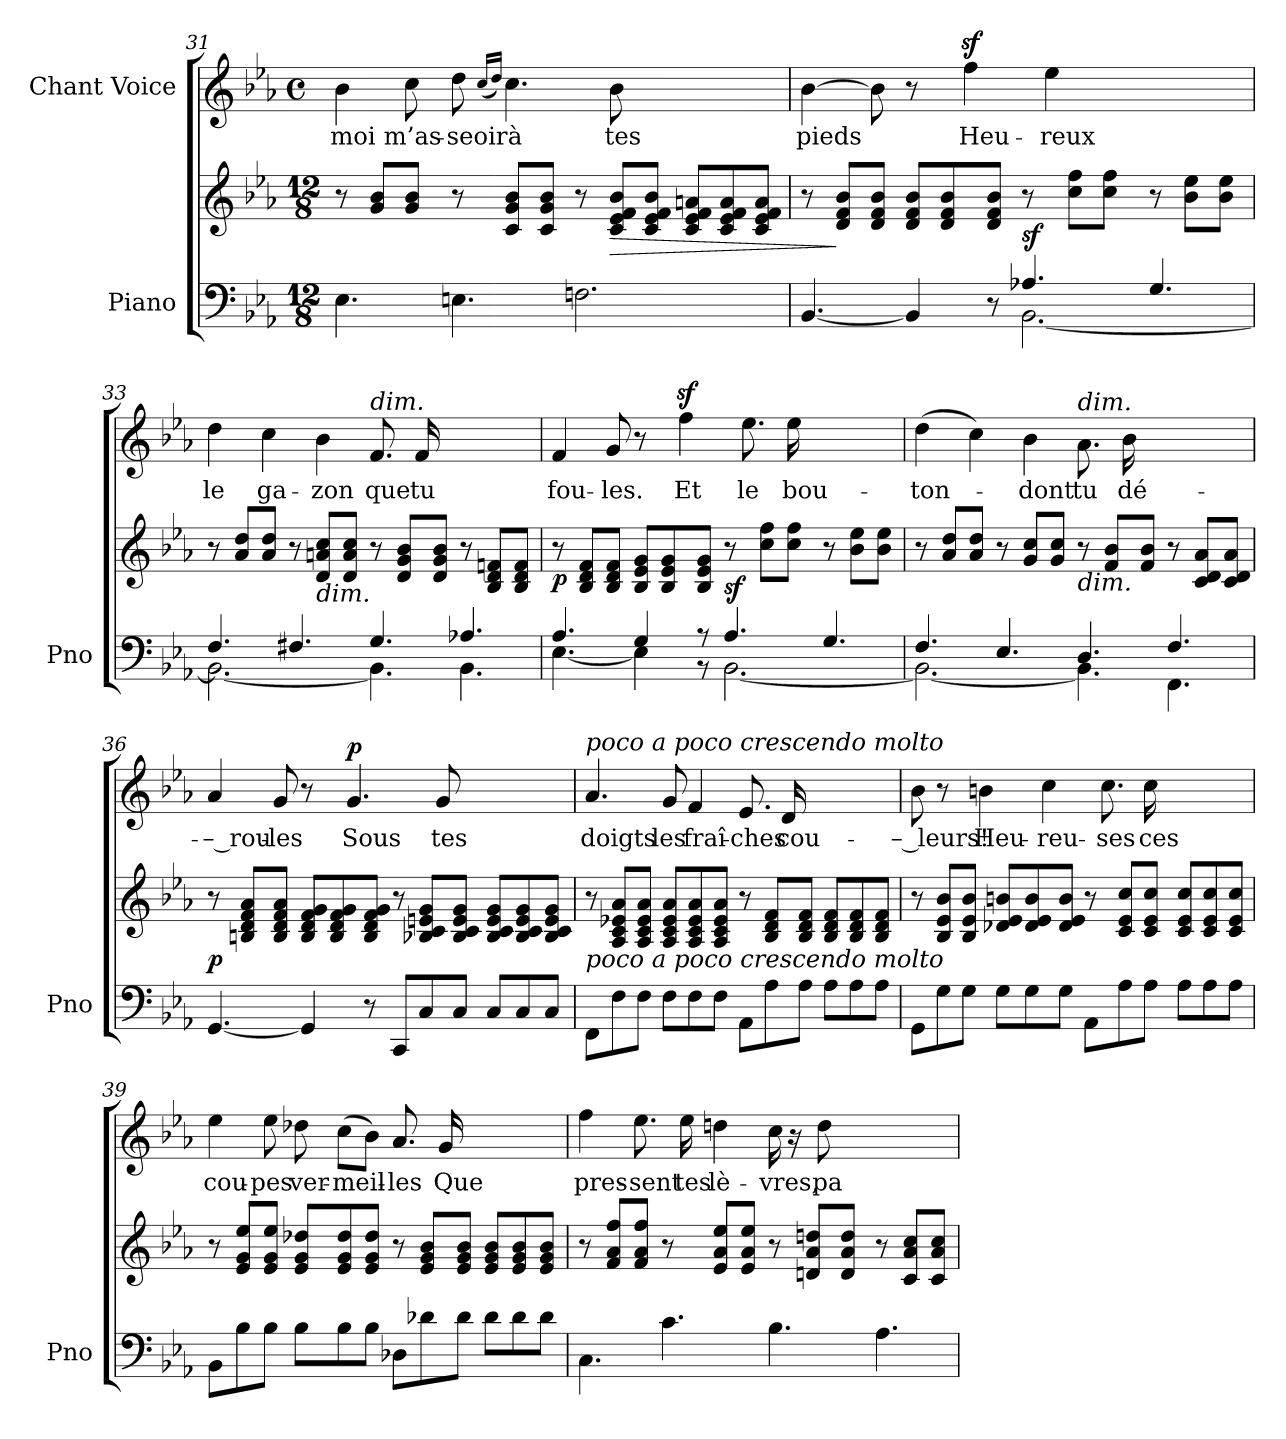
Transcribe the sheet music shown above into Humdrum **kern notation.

**kern	**kern	**dynam	**kern	**text	**dynam
*part2	*part2	*part2	*part1	*part1	*part1
*staff3	*staff2	*staff2/3	*staff1	*staff1	*staff1
*I"Piano	*	*	*I"Chant Voice	*	*
*I'Pno	*	*	*	*	*
*clefF4	*clefG2	*	*clefG2	*	*
*k[b-e-a-]	*k[b-e-a-]	*	*k[b-e-a-]	*	*
*M12/8	*M12/8	*	*M4/4	*	*
*	*	*	*met(c)	*	*
=31	=31	=31	=31	=31	=31
!	!	!	!	!LO:LY:b	!
4.E-\	8r	.	4b-\	-moi	.
.	8g/ 8b-/L	.	.	.	.
!	!	!	!	!LO:LY:b	!
.	8g/ 8b-/J	.	8cc\	m’as-	.
!	!	!	!	!LO:LY:b	!
4.En\	8r	.	8dd\	-seoir	.
.	.	.	(16qcc/LL	.	.
.	.	.	16qdd/JJ)	.	.
!	!	!	!	!LO:LY:b	!
.	8c/ 8g/ 8b-/L	.	4.cc\	à	.
.	8c/ 8g/ 8b-/J	.	.	.	.
2.Fn\	8r	.	.	.	.
!	!	!LO:HP:b	!	!LO:LY:b	!
.	8c/ 8e-/ 8f/ 8b-/L	>	8b-\	tes	.
.	8c/ 8e-/ 8f/ 8b-/J	.	2ryy	.	.
.	8c/ 8e-/ 8f/ 8an/L	.	.	.	.
.	8c/ 8e-/ 8f/ 8a/	.	.	.	.
.	8c/ 8e-/ 8f/ 8a/J	.	.	.	.
!!LO:LB:g=z
=32	=32	=32	=32	=32	=32
*^	*	*	*	*	*
!	!	!	!	!	!LO:LY:b	!
[4.BB-/	2.ryy	8r	.	[4b-\	pieds	.
.	.	8d/ 8f/ 8b-/L	]	.	.	.
.	.	8d/ 8f/ 8b-/J	.	8b-\]	.	.
!	!	!	!	!LO:N:vis=8	!	!
4BB-/]	.	8d/ 8f/ 8b-/L	.	8.r	.	.
.	.	8d/ 8f/ 8b-/	.	.	.	.
!	!	!	!	!	!LO:LY:b	!
.	.	.	.	4ffz>\	Heu-	.
8r	.	8d/ 8f/ 8b-/J	.	.	.	.
!	!	!	!LO:DY:a=2	!	!	!
4.A-X/	[2.BB-\	8r	sf	.	.	.
!	!	!	!	!	!LO:LY:b	!
.	.	.	.	4ee-\	-reux	.
.	.	8cc\ 8ff\L	.	.	.	.
.	.	8cc\ 8ff\J	.	.	.	.
.	.	.	.	4..ryy	.	.
4.G/	.	8r	.	.	.	.
.	.	8b-\ 8ee-\L	.	.	.	.
.	.	8b-\ 8ee-\J	.	.	.	.
!!LO:PB:g=z
=33	=33	=33	=33	=33	=33	=33
!	!	!	!	!	!LO:LY:b	!
4.F/	2.BB-\_	8r	.	4dd\	le	.
.	.	8a-/ 8dd/L	.	.	.	.
!	!	!	!	!	!LO:LY:b	!
.	.	8a-/ 8dd/J	.	4cc\	ga-	.
4.F#X/	.	8r	.	.	.	.
!	!	!LO:TX:b:i:t=dim.	!	!	!	!
!	!	!	!	!	!LO:LY:b	!
.	.	8d/ 8an/ 8cc/L	.	4b-\	-zon	.
.	.	8d/ 8a/ 8cc/J	.	.	.	.
!	!	!	!	!LO:TX:a:i:t=dim.	!	!
!	!	!	!	!	!LO:LY:b	!
4.G/	4.BB-\]	8r	.	8.f/	que	.
.	.	8d/ 8g/ 8b-/L	.	.	.	.
!	!	!	!	!	!LO:LY:b	!
.	.	.	.	16f/	tu	.
.	.	8d/ 8g/ 8b-/J	.	2ryy	.	.
4.A-X/	4.BB-\	8r	.	.	.	.
.	.	8B-/ 8d/ 8fn/L	.	.	.	.
.	.	8B-/ 8d/ 8f/J	.	.	.	.
=34	=34	=34	=34	=34	=34	=34
!	!	!	!LO:DY:b	!	!LO:LY:b	!
4.A-/	[4.E-\	8r	p	4f/	fou-	.
.	.	8B-/ 8d/ 8f/L	.	.	.	.
!	!	!	!	!	!LO:LY:b	!
.	.	8B-/ 8d/ 8f/J	.	8g/	-les.	.
!	!	!	!	!LO:N:vis=8	!	!
4G/	4E-\]	8B-/ 8e-/ 8g/L	.	8.r	.	.
.	.	8B-/ 8e-/ 8g/	.	.	.	.
!	!	!	!	!	!LO:LY:b	!
.	.	.	.	4ffz>\	Et	.
8r	8r	8B-/ 8e-/ 8g/J	.	.	.	.
!	!	!	!LO:DY:a=2	!	!	!
4.A-/	[2.BB-\	8r	sf	.	.	.
!	!	!	!	!	!LO:LY:b	!
.	.	.	.	8.ee-\	le	.
.	.	8cc\ 8ff\L	.	.	.	.
!	!	!	!	!	!LO:LY:b	!
.	.	8cc\ 8ff\J	.	16ee-\	bou-	.
.	.	.	.	4..ryy	.	.
4.G/	.	8r	.	.	.	.
.	.	8b-\ 8ee-\L	.	.	.	.
.	.	8b-\ 8ee-\J	.	.	.	.
!!LO:LB:g=z
=35	=35	=35	=35	=35	=35	=35
!	!	!	!	!	!LO:LY:b	!
4.F/	2.BB-\_	8r	.	(4dd\	-ton-	.
.	.	8a-/ 8dd/L	.	.	.	.
.	.	8a-/ 8dd/J	.	4cc\)	.	.
4.E-/	.	8r	.	.	.	.
!	!	!	!	!	!LO:LY:b	!
.	.	8g/ 8cc/L	.	4b-\	-dont	.
.	.	8g/ 8cc/J	.	.	.	.
!	!	!	!	!LO:TX:a:i:t=dim.	!	!
!	!	!LO:TX:b:i:t=dim.	!	!	!	!
!	!	!	!	!	!LO:LY:b	!
4.D/	4.BB-\]	8r	.	8.a-\	tu	.
.	.	8f/ 8b-/L	.	.	.	.
!	!	!	!	!	!LO:LY:b	!
.	.	.	.	16b-\	dé-	.
.	.	8f/ 8b-/J	.	2ryy	.	.
4.F/	4.FF\	8r	.	.	.	.
.	.	8c/ 8d/ 8a-/L	.	.	.	.
.	.	8c/ 8d/ 8a-/J	.	.	.	.
*v	*v	*	*	*	*	*
!!LO:LB:g=z
=36	=36	=36	=36	=36	=36
!	!	!LO:DY:b	!	!LO:LY:b	!
[4.GG/	8r	p	4a-/	-– rou-	.
.	8Bn/ 8d/ 8f/ 8a-/L	.	.	.	.
!	!	!	!	!LO:LY:b	!
.	8B/ 8d/ 8f/ 8a-/J	.	8g/	-les	.
!	!	!	!LO:N:vis=8	!	!
4GG/]	8B/ 8d/ 8f/ 8g/L	.	8.r	.	.
.	8B/ 8d/ 8f/ 8g/	.	.	.	.
!	!	!	!	!LO:LY:b	!LO:DY:a
.	.	.	4.g/	Sous	p
8r	8B/ 8d/ 8f/ 8g/J	.	.	.	.
8CC/L	8r	.	.	.	.
8C/	8B-X/ 8c/ 8en/ 8g/L	.	.	.	.
!	!	!	!	!LO:LY:b	!
.	.	.	8g/	tes	.
8C/J	8B-/ 8c/ 8e/ 8g/J	.	.	.	.
.	.	.	4..ryy	.	.
8C/L	8B-/ 8c/ 8e/ 8g/L	.	.	.	.
8C/	8B-/ 8c/ 8e/ 8g/	.	.	.	.
8C/J	8B-/ 8c/ 8e/ 8g/J	.	.	.	.
=37	=37	=37	=37	=37	=37
!	!	!	!LO:TX:a:i:t=poco a poco crescendo molto	!	!
!	!LO:TX:b:i:t=poco a poco crescendo molto	!	!	!	!
!	!	!	!	!LO:LY:b	!
8FF\L	8r	.	4.a-/	doigts	.
8F\	8A-/ 8c/ 8e-X/ 8a-/L	.	.	.	.
8F\J	8A-/ 8c/ 8e-/ 8a-/J	.	.	.	.
!	!	!	!	!LO:LY:b	!
8F\L	8A-/ 8c/ 8e-/ 8a-/L	.	8g/	les	.
!	!	!	!	!LO:LY:b	!
8F\	8A-/ 8c/ 8e-/ 8a-/	.	4f/	fraî-	.
8F\J	8A-/ 8c/ 8e-/ 8a-/J	.	.	.	.
!	!	!	!	!LO:LY:b	!
8AA-\L	8r	.	8.e-/	-ches	.
8A-\	8B-/ 8d/ 8f/L	.	.	.	.
!	!	!	!	!LO:LY:b	!
.	.	.	16d/	cou-	.
8A-\J	8B-/ 8d/ 8f/J	.	2ryy	.	.
8A-\L	8B-/ 8d/ 8f/L	.	.	.	.
8A-\	8B-/ 8d/ 8f/	.	.	.	.
8A-\J	8B-/ 8d/ 8f/J	.	.	.	.
!!LO:LB:g=z
=38	=38	=38	=38	=38	=38
!	!	!	!	!LO:LY:b	!
8GG\L	8r	.	8b-\	-– leurs!	.
!	!	!	!LO:N:vis=8	!	!
8G\	8B-/ 8e-/ 8b-/L	.	8.r	.	.
8G\J	8B-/ 8e-/ 8b-/J	.	.	.	.
!	!	!	!	!LO:LY:b	!
.	.	.	4bn\	Heu-	.
8G\L	8d-X/ 8e-/ 8bn/L	.	.	.	.
8G\	8d-/ 8e-/ 8b/	.	.	.	.
!	!	!	!	!LO:LY:b	!
.	.	.	4cc\	-reu-	.
8G\J	8d-/ 8e-/ 8b/J	.	.	.	.
8AA-\L	8r	.	.	.	.
!	!	!	!	!LO:LY:b	!
.	.	.	8.cc\	-ses	.
8A-\	8c/ 8e-/ 8cc/L	.	.	.	.
!	!	!	!	!LO:LY:b	!
8A-\J	8c/ 8e-/ 8cc/J	.	16cc\	ces	.
.	.	.	4..ryy	.	.
8A-\L	8c/ 8e-/ 8cc/L	.	.	.	.
8A-\	8c/ 8e-/ 8cc/	.	.	.	.
8A-\J	8c/ 8e-/ 8cc/J	.	.	.	.
=39	=39	=39	=39	=39	=39
!	!	!	!	!LO:LY:b	!
8BB-\L	8r	.	4ee-\	cou-	.
8B-\	8e-/ 8g/ 8ee-/L	.	.	.	.
!	!	!	!	!LO:LY:b	!
8B-\J	8e-/ 8g/ 8ee-/J	.	8ee-\	-pes	.
!	!	!	!	!LO:LY:b	!
8B-\L	8e-/ 8g/ 8dd-X/L	.	8dd-X\	ver-	.
!	!	!	!	!LO:LY:b	!
8B-\	8e-/ 8g/ 8dd-/	.	(8cc\L	-meil-	.
8B-\J	8e-/ 8g/ 8dd-/J	.	8b-\J)	.	.
!	!	!	!	!LO:LY:b	!
8D-X\L	8r	.	8.a-/	-les	.
8d-X\	8e-/ 8g/ 8b-/L	.	.	.	.
!	!	!	!	!LO:LY:b	!
.	.	.	16g/	Que	.
8d-\J	8e-/ 8g/ 8b-/J	.	2ryy	.	.
8d-\L	8e-/ 8g/ 8b-/L	.	.	.	.
8d-\	8e-/ 8g/ 8b-/	.	.	.	.
8d-\J	8e-/ 8g/ 8b-/J	.	.	.	.
!!LO:PB:g=z
=40	=40	=40	=40	=40	=40
!	!	!	!	!LO:LY:b	!
4.C\	8r	.	4ff\	pres-	.
.	8f/ 8a-/ 8ff/L	.	.	.	.
!	!	!	!	!LO:LY:b	!
.	8f/ 8a-/ 8ff/J	.	8.ee-\	-sent	.
4.c\	8r	.	.	.	.
!	!	!	!	!LO:LY:b	!
.	.	.	16ee-\	tes	.
!	!	!	!	!LO:LY:b	!
.	8e-/ 8a-/ 8ee-/L	.	4ddn\	lè-	.
.	8e-/ 8a-/ 8ee-/J	.	.	.	.
!	!	!	!	!LO:LY:b	!
4.B-\	8r	.	16cc\	-vres,	.
!	!	!	!LO:N:vis=16	!	!
.	.	.	16.r	.	.
.	8dn/ 8a-/ 8ddn/L	.	.	.	.
!	!	!	!	!LO:LY:b	!
.	.	.	8dd\	pa-	.
.	8d/ 8a-/ 8dd/J	.	.	.	.
.	.	.	4...ryy	.	.
4.A-\	8r	.	.	.	.
.	8c/ 8a-/ 8cc/L	.	.	.	.
.	8c/ 8a-/ 8cc/J	.	.	.	.
=	=	=	=	=	=
*-	*-	*-	*-	*-	*-
